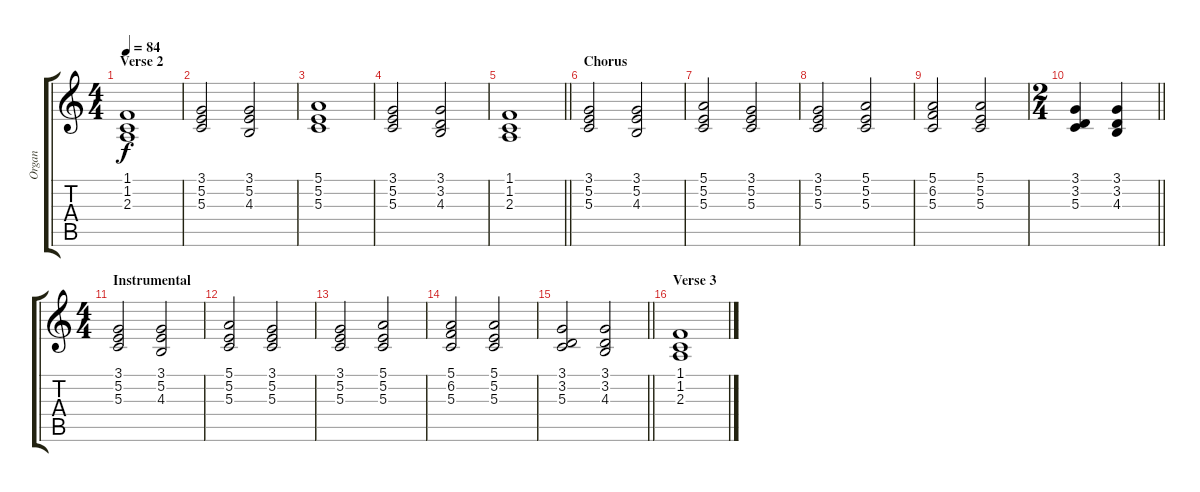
\track ("Organ" "Organ") {instrument percussiveorgan}
\staff {score tabs}
\tuning (E4 B3 G3 D3 A2 E2) {hide}
\ts (4 4)
\section ("" "Verse 2")
\tempo 84
\clef g2
\ks c
(1.1 1.2 2.3).1{dy f} |
(3.1 5.2 5.3).2 (3.1 5.2 4.3).2 |
(5.1 5.2 5.3).1 |
(3.1 5.2 5.3).2 (3.1 3.2 4.3).2 |
\barLineRight lightlight
(1.1 1.2 2.3).1 |
\section ("" "Chorus")
(3.1 5.2 5.3).2 (3.1 5.2 4.3).2 |
(5.1 5.2 5.3).2 (3.1 5.2 5.3).2 |
(3.1 5.2 5.3).2 (5.1 5.2 5.3).2 |
(5.1 6.2 5.3).2 (5.1 5.2 5.3).2 |
\ts (2 4)
\barLineRight lightlight
(3.1 3.2 5.3).4 (3.1 3.2 4.3).4 |
\ts (4 4)
\section ("" "Instrumental")
(3.1 5.2 5.3).2 (3.1 5.2 4.3).2 |
(5.1 5.2 5.3).2 (3.1 5.2 5.3).2 |
(3.1 5.2 5.3).2 (5.1 5.2 5.3).2 |
(5.1 6.2 5.3).2 (5.1 5.2 5.3).2 |
\barLineRight lightlight
(3.1 3.2 5.3).2 (3.1 3.2 4.3).2 |
\section ("" "Verse 3")
(1.1 1.2 2.3).1
